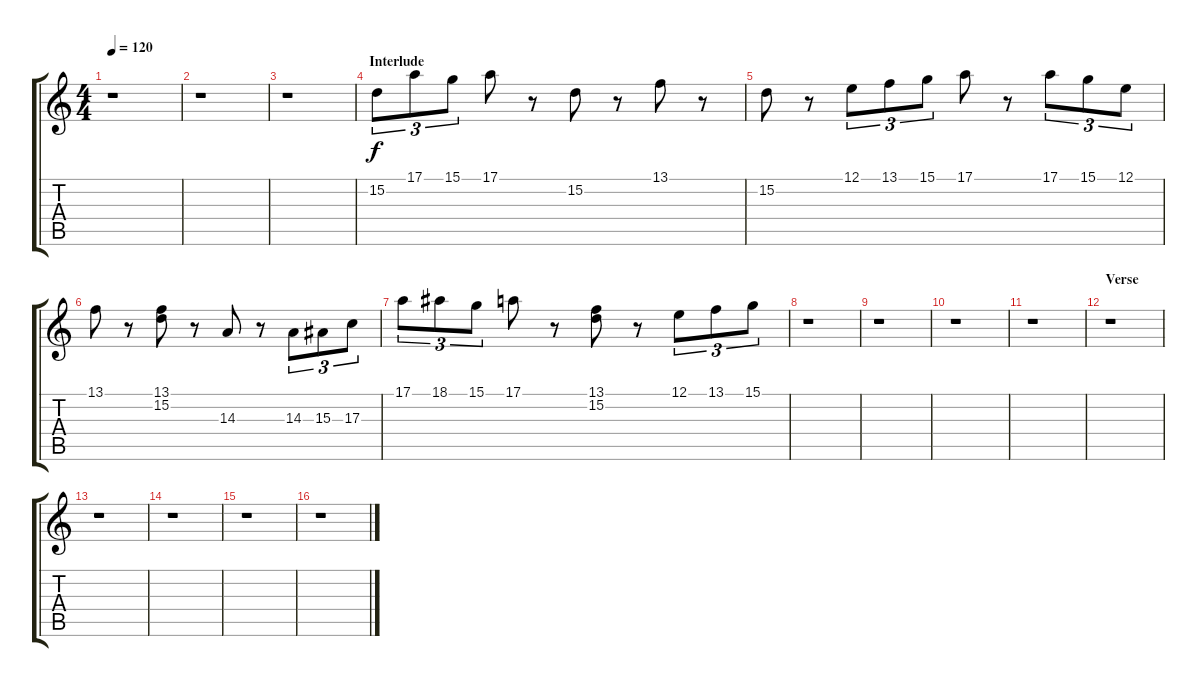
\track "" {instrument stringensemble1}
\staff {score tabs}
\tuning (E4 B3 G3 D3 A2 E2) {hide}
\ts (4 4)
\tempo 120
\clef g2
\ks c
r.1{dy f} |
r.1 |
r.1 |
\section ("" "Interlude")
15.2.8{tu (3 2)} 17.1.8{tu (3 2)} 15.1.8{tu (3 2)} 17.1.8 r.8 15.2.8 r.8 13.1.8 r.8 |
15.2.8 r.8 12.1.8{tu (3 2)} 13.1.8{tu (3 2)} 15.1.8{tu (3 2)} 17.1.8 r.8 17.1.8{tu (3 2)} 15.1.8{tu (3 2)} 12.1.8{tu (3 2)} |
13.1.8 r.8 (13.1 15.2).8 r.8 14.3.8 r.8 14.3.8{tu (3 2)} 15.3.8{tu (3 2)} 17.3.8{tu (3 2)} |
17.1.8{tu (3 2)} 18.1.8{tu (3 2)} 15.1.8{tu (3 2)} 17.1.8 r.8 (13.1 15.2).8 r.8 12.1.8{tu (3 2)} 13.1.8{tu (3 2)} 15.1.8{tu (3 2)} |
r.1 |
r.1 |
r.1 |
r.1 |
\section ("" "Verse")
r.1 |
r.1 |
r.1 |
r.1 |
r.1
